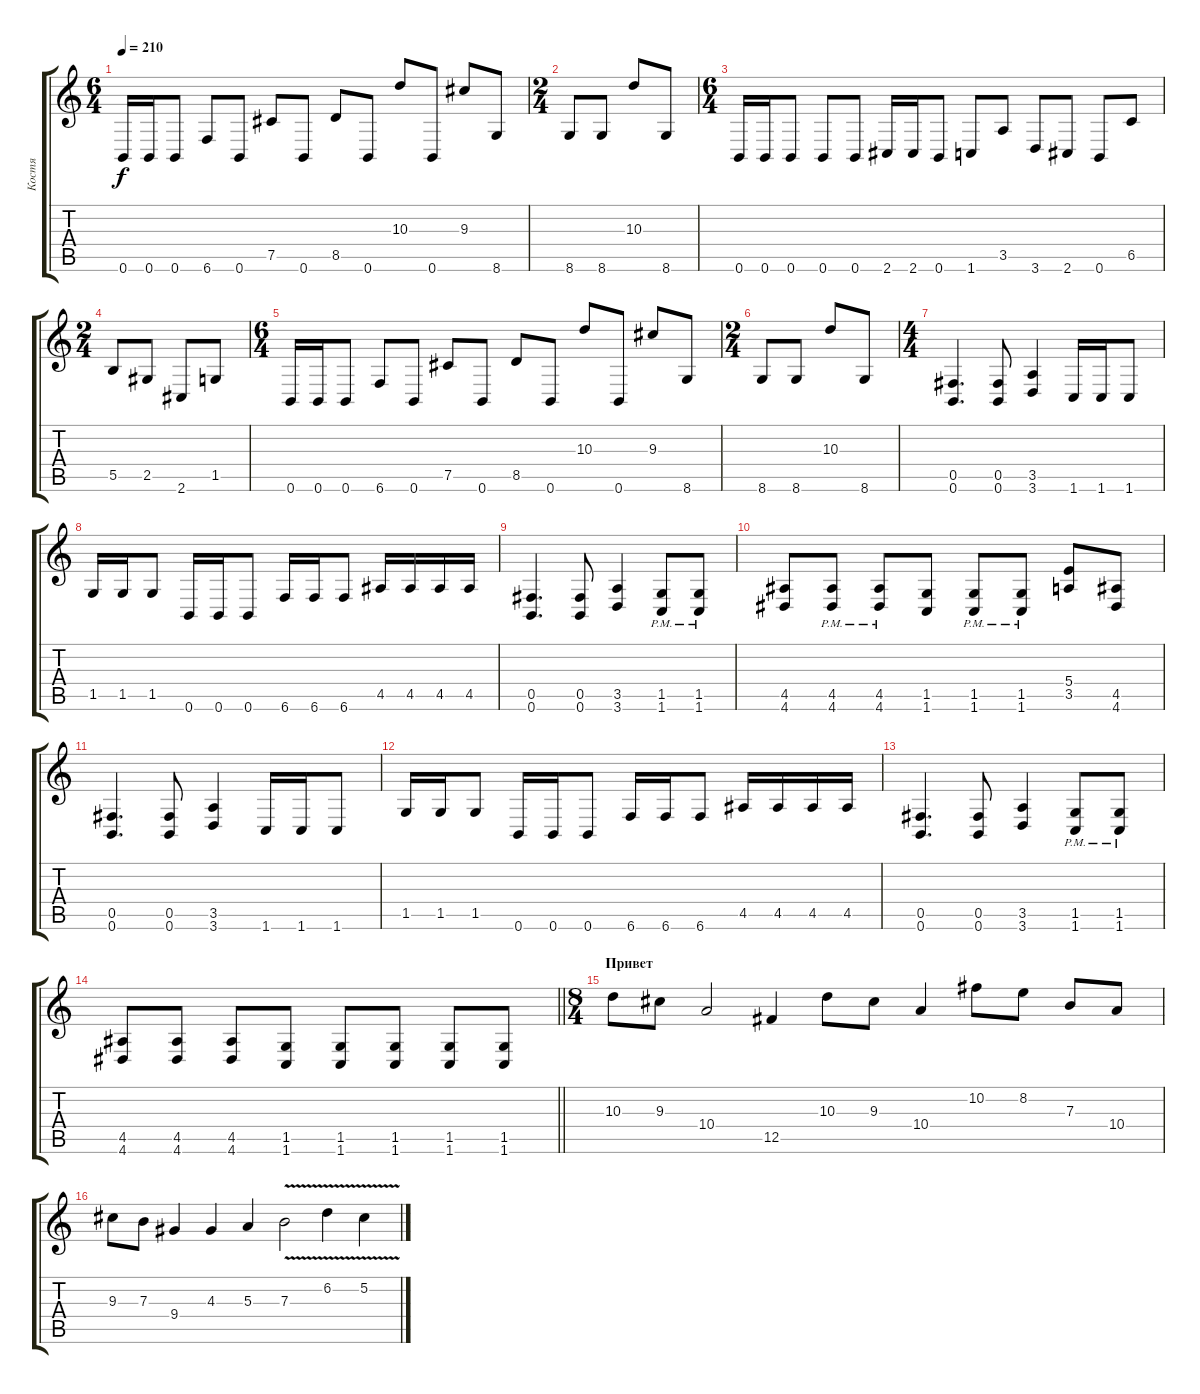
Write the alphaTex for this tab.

\track ("Костя" "Костя") {instrument distortionguitar}
\staff {score tabs}
\tuning (Db4 Ab3 E3 B2 Gb2 B1) {hide}
\ts (6 4)
\tempo 210
\clef g2
\ks c
0.6.16{dy f} 0.6.16 0.6.8 6.6.8 0.6.8 7.5.8 0.6.8 8.5.8 0.6.8 10.3.8 0.6.8 9.3.8 8.6.8 |
\ts (2 4)
8.6.8 8.6.8 10.3.8 8.6.8 |
\ts (6 4)
0.6.16 0.6.16 0.6.8 0.6.8 0.6.8 2.6.16 2.6.16 0.6.8 1.6.8 3.5.8 3.6.8 2.6.8 0.6.8 6.5.8 |
\ts (2 4)
5.5.8 2.5.8 2.6.8 1.5.8 |
\ts (6 4)
0.6.16 0.6.16 0.6.8 6.6.8 0.6.8 7.5.8 0.6.8 8.5.8 0.6.8 10.3.8 0.6.8 9.3.8 8.6.8 |
\ts (2 4)
8.6.8 8.6.8 10.3.8 8.6.8 |
\ts (4 4)
(0.5 0.6).4{d} (0.5 0.6).8 (3.5 3.6).4 1.6.16 1.6.16 1.6.8 |
1.5.16 1.5.16 1.5.8 0.6.16 0.6.16 0.6.8 6.6.16 6.6.16 6.6.8 4.5.16 4.5.16 4.5.16 4.5.16 |
(0.5 0.6).4{d} (0.5 0.6).8 (3.5 3.6).4 (1.5{pm} 1.6{pm}).8 (1.5{pm} 1.6{pm}).8 |
(4.5 4.6).8 (4.5 4.6{pm}).8 (4.5 4.6{pm}).8 (1.5 1.6).8 (1.5 1.6{pm}).8 (1.5{pm} 1.6).8 (5.4 3.5).8 (4.5 4.6).8 |
(0.5 0.6).4{d} (0.5 0.6).8 (3.5 3.6).4 1.6.16 1.6.16 1.6.8 |
1.5.16 1.5.16 1.5.8 0.6.16 0.6.16 0.6.8 6.6.16 6.6.16 6.6.8 4.5.16 4.5.16 4.5.16 4.5.16 |
(0.5 0.6).4{d} (0.5 0.6).8 (3.5 3.6).4 (1.5{pm} 1.6{pm}).8 (1.5{pm} 1.6{pm}).8 |
\barLineRight lightlight
(4.5 4.6).8 (4.5 4.6).8 (4.5 4.6).8 (1.5 1.6).8 (1.5 1.6).8 (1.5 1.6).8 (1.5 1.6).8 (1.5 1.6).8 |
\ts (8 4)
\section ("" "Привет")
10.3.8 9.3.8 10.4.2 12.5.4 10.3.8 9.3.8 10.4.4 10.2.8 8.2.8 7.3.8 10.4.8 |
9.3.8 7.3.8 9.4.4 4.3.4 5.3.4 7.3{v}.2 6.2{v}.4 5.2{v}.4
